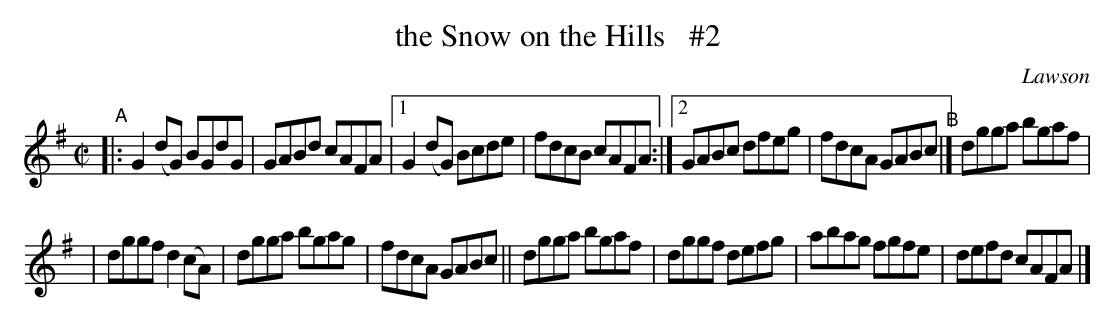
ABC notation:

X:1
T: the Snow on the Hills   #2
O: Lawson
M: C|
L: 1/8
K: G
"^A"|: G2(dG) BGdG | GABd cAFA |1 G2(dG) Bcde | fdcB cAFA :|2 GABc dfeg | fdcA GABc "^B"|] dgga bgaf |
| dggf d2(cA) | dgga bgag | fdcA GABc || dgga bgaf | dggf defg | abag fgfe | defd cAFA |]
